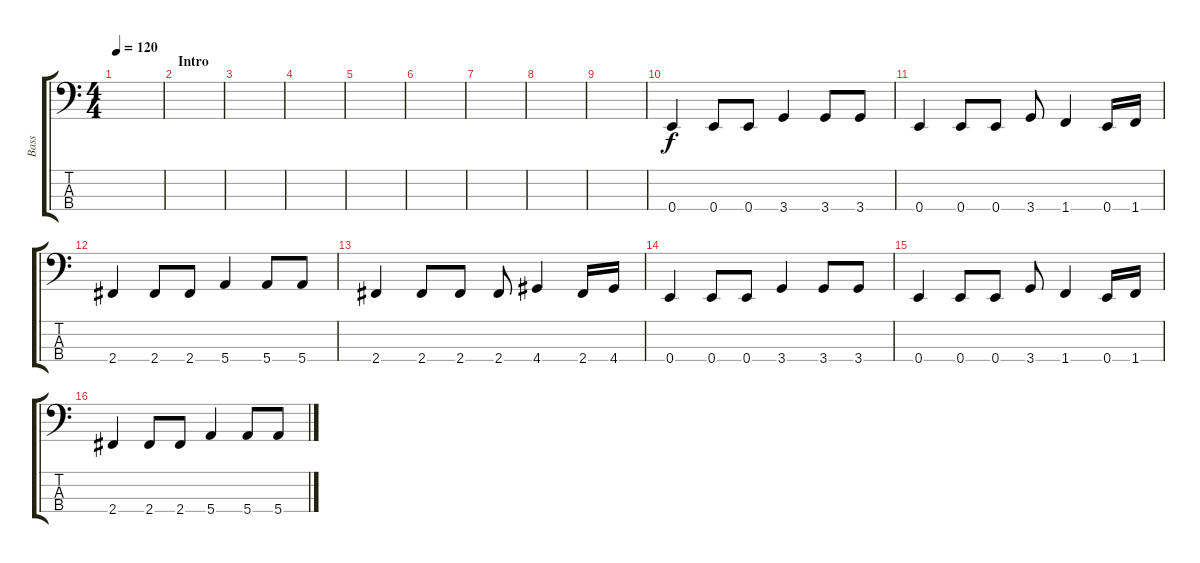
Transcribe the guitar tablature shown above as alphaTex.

\track ("Bass" "Bass") {instrument slapbass1}
\staff {score tabs}
\tuning (G2 D2 A1 E1) {hide}
\ts (4 4)
\tempo 120
\clef f4
\ks c
|
\section ("" "Intro")
|
|
|
|
|
|
|
|
0.4.4 0.4.8 0.4.8 3.4.4 3.4.8 3.4.8 |
0.4.4 0.4.8 0.4.8 3.4.8 1.4.4 0.4.16 1.4.16 |
2.4.4 2.4.8 2.4.8 5.4.4 5.4.8 5.4.8 |
2.4.4 2.4.8 2.4.8 2.4.8 4.4.4 2.4.16 4.4.16 |
0.4.4 0.4.8 0.4.8 3.4.4 3.4.8 3.4.8 |
0.4.4 0.4.8 0.4.8 3.4.8 1.4.4 0.4.16 1.4.16 |
2.4.4 2.4.8 2.4.8 5.4.4 5.4.8 5.4.8
